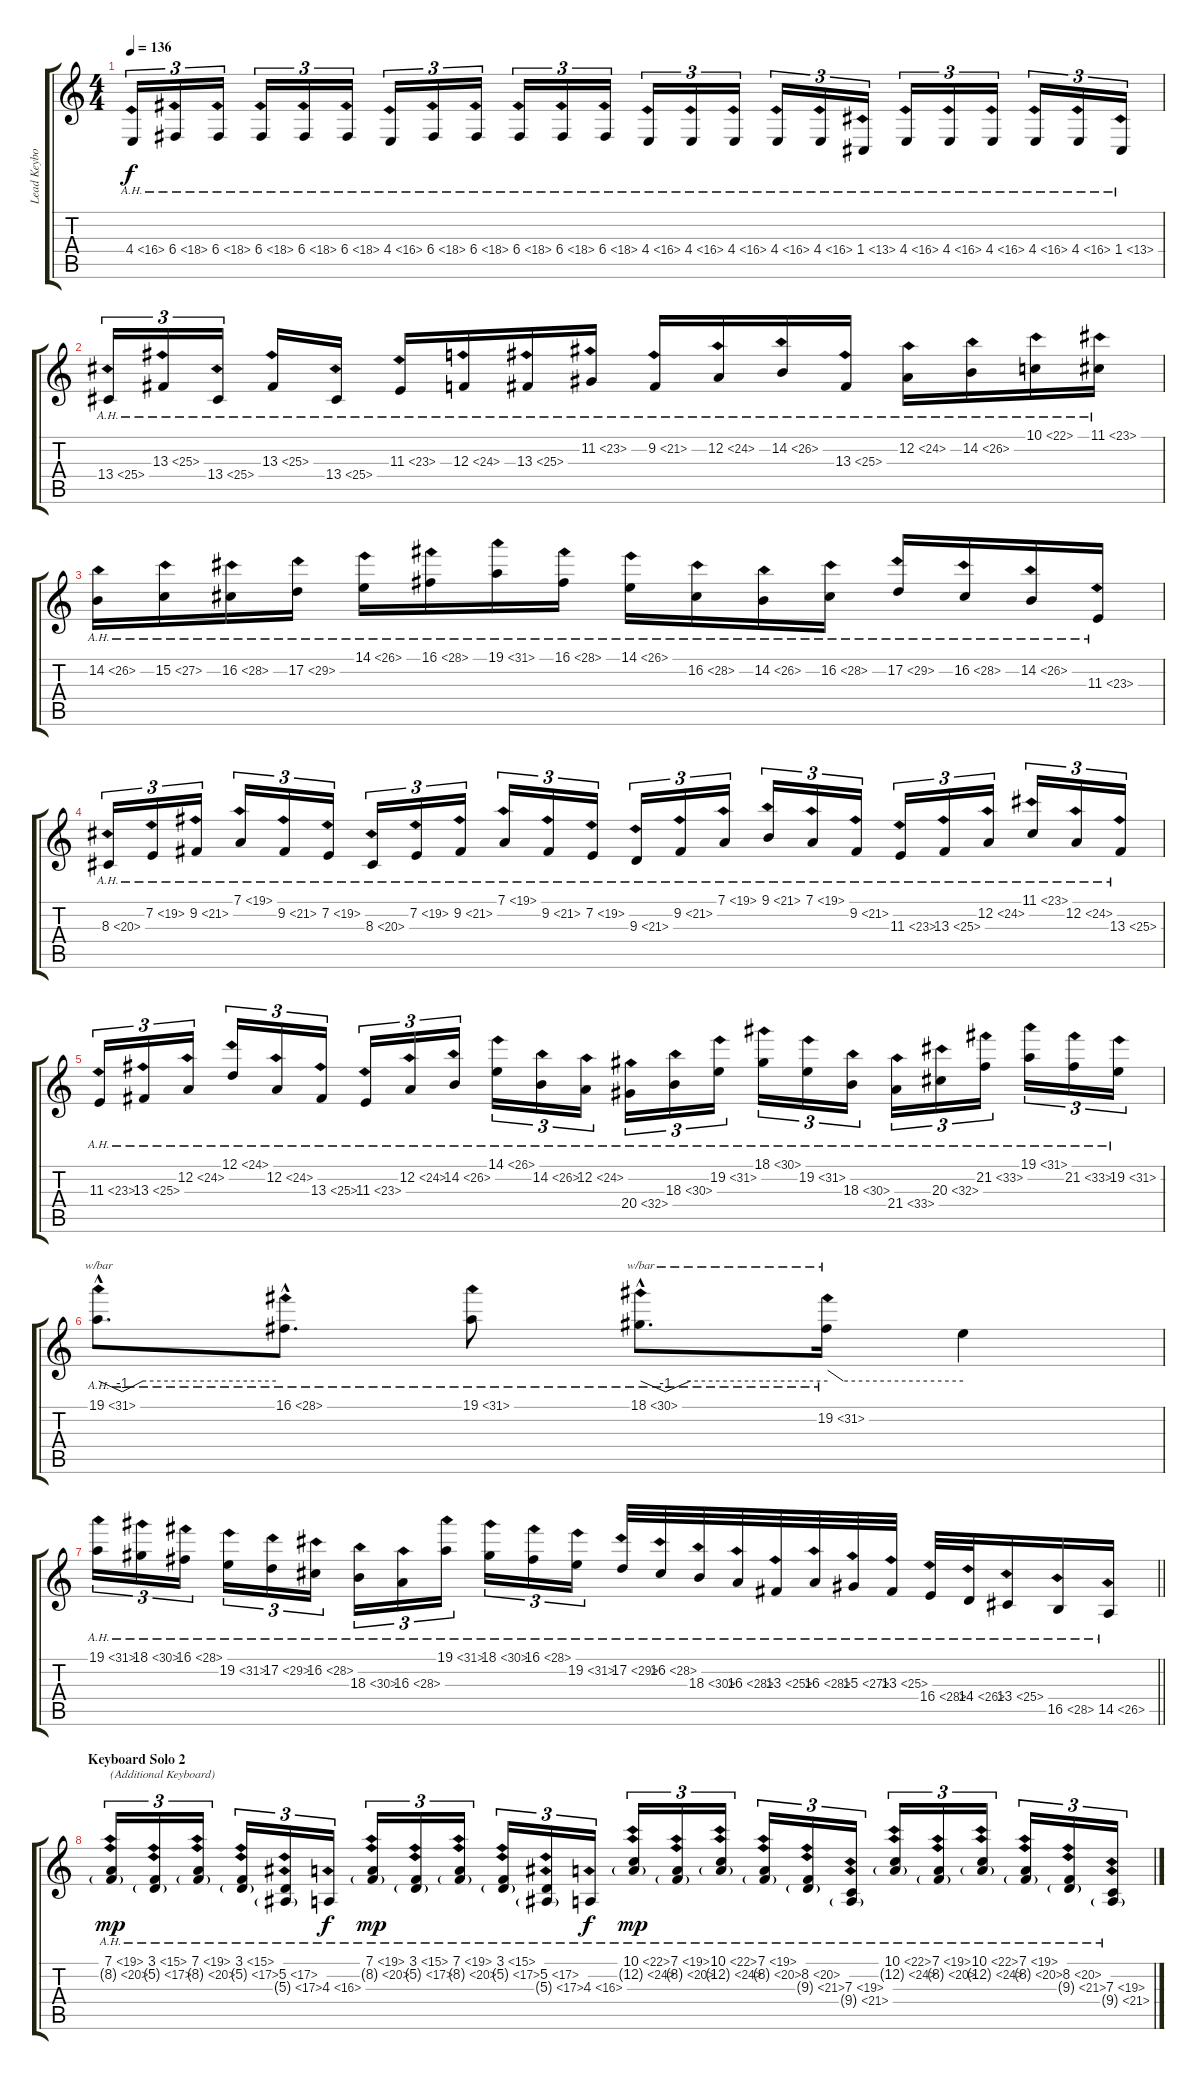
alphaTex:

\track ("Lead Keyboard" "Lead Keybo") {instrument lead2sawtooth}
\staff {score tabs}
\tuning (D4 A3 F3 C3 G2 D2) {hide}
\ts (4 4)
\tempo 136
\clef g2
\ks c
4.4{ah 12}.16{tu (3 2) dy f} 6.4{ah 12}.16{tu (3 2)} 6.4{ah 12}.16{tu (3 2)} 6.4{ah 12}.16{tu (3 2)} 6.4{ah 12}.16{tu (3 2)} 6.4{ah 12}.16{tu (3 2)} 4.4{ah 12}.16{tu (3 2)} 6.4{ah 12}.16{tu (3 2)} 6.4{ah 12}.16{tu (3 2)} 6.4{ah 12}.16{tu (3 2)} 6.4{ah 12}.16{tu (3 2)} 6.4{ah 12}.16{tu (3 2)} 4.4{ah 12}.16{tu (3 2)} 4.4{ah 12}.16{tu (3 2)} 4.4{ah 12}.16{tu (3 2)} 4.4{ah 12}.16{tu (3 2)} 4.4{ah 12}.16{tu (3 2)} 1.4{ah 12}.16{tu (3 2)} 4.4{ah 12}.16{tu (3 2)} 4.4{ah 12}.16{tu (3 2)} 4.4{ah 12}.16{tu (3 2)} 4.4{ah 12}.16{tu (3 2)} 4.4{ah 12}.16{tu (3 2)} 1.4{ah 12}.16{tu (3 2)} |
13.4{ah 12}.16{tu (3 2)} 13.3{ah 12}.16{tu (3 2)} 13.4{ah 12}.16{tu (3 2)} 13.3{ah 12}.16 13.4{ah 12}.16 11.3{ah 12}.16 12.3{ah 12}.16 13.3{ah 12}.16 11.2{ah 12}.16 9.2{ah 12}.16 12.2{ah 12}.16 14.2{ah 12}.16 13.3{ah 12}.16 12.2{ah 12}.16 14.2{ah 12}.16 10.1{ah 12}.16 11.1{ah 12}.16 |
14.2{ah 12}.16 15.2{ah 12}.16 16.2{ah 12}.16 17.2{ah 12}.16 14.1{ah 12}.16 16.1{ah 12}.16 19.1{ah 12}.16 16.1{ah 12}.16 14.1{ah 12}.16 16.2{ah 12}.16 14.2{ah 12}.16 16.2{ah 12}.16 17.2{ah 12}.16 16.2{ah 12}.16 14.2{ah 12}.16 11.3{ah 12}.16 |
8.3{ah 12}.16{tu (3 2)} 7.2{ah 12}.16{tu (3 2)} 9.2{ah 12}.16{tu (3 2)} 7.1{ah 12}.16{tu (3 2)} 9.2{ah 12}.16{tu (3 2)} 7.2{ah 12}.16{tu (3 2)} 8.3{ah 12}.16{tu (3 2)} 7.2{ah 12}.16{tu (3 2)} 9.2{ah 12}.16{tu (3 2)} 7.1{ah 12}.16{tu (3 2)} 9.2{ah 12}.16{tu (3 2)} 7.2{ah 12}.16{tu (3 2)} 9.3{ah 12}.16{tu (3 2)} 9.2{ah 12}.16{tu (3 2)} 7.1{ah 12}.16{tu (3 2)} 9.1{ah 12}.16{tu (3 2)} 7.1{ah 12}.16{tu (3 2)} 9.2{ah 12}.16{tu (3 2)} 11.3{ah 12}.16{tu (3 2)} 13.3{ah 12}.16{tu (3 2)} 12.2{ah 12}.16{tu (3 2)} 11.1{ah 12}.16{tu (3 2)} 12.2{ah 12}.16{tu (3 2)} 13.3{ah 12}.16{tu (3 2)} |
11.3{ah 12}.16{tu (3 2)} 13.3{ah 12}.16{tu (3 2)} 12.2{ah 12}.16{tu (3 2)} 12.1{ah 12}.16{tu (3 2)} 12.2{ah 12}.16{tu (3 2)} 13.3{ah 12}.16{tu (3 2)} 11.3{ah 12}.16{tu (3 2)} 12.2{ah 12}.16{tu (3 2)} 14.2{ah 12}.16{tu (3 2)} 14.1{ah 12}.16{tu (3 2)} 14.2{ah 12}.16{tu (3 2)} 12.2{ah 12}.16{tu (3 2)} 20.4{ah 12}.16{tu (3 2)} 18.3{ah 12}.16{tu (3 2)} 19.2{ah 12}.16{tu (3 2)} 18.1{ah 12}.16{tu (3 2)} 19.2{ah 12}.16{tu (3 2)} 18.3{ah 12}.16{tu (3 2)} 21.4{ah 12}.16{tu (3 2)} 20.3{ah 12}.16{tu (3 2)} 21.2{ah 12}.16{tu (3 2)} 19.1{ah 12}.16{tu (3 2)} 21.2{ah 12}.16{tu (3 2)} 19.2{ah 12}.16{tu (3 2)} |
19.1{ah 12 hac}.8{d tbe (custom default 0 0 8 -4 15 0 60 0)} 16.1{ah 12 hac}.8{d} 19.1{ah 12}.8 18.1{ah 12 hac}.8{d tbe (custom default 0 0 8 -4 16 0 60 0)} 19.2{ah 12}.16{tbe (custom default 0 4 7 0 60 0)} 19.2{t}.4 |
\barLineRight lightlight
19.1{ah 12}.16{tu (3 2)} 18.1{ah 12}.16{tu (3 2)} 16.1{ah 12}.16{tu (3 2)} 19.2{ah 12}.16{tu (3 2)} 17.2{ah 12}.16{tu (3 2)} 16.2{ah 12}.16{tu (3 2)} 18.3{ah 12}.16{tu (3 2)} 16.3{ah 12}.16{tu (3 2)} 19.1{ah 12}.16{tu (3 2)} 18.1{ah 12}.16{tu (3 2)} 16.1{ah 12}.16{tu (3 2)} 19.2{ah 12}.16{tu (3 2)} 17.2{ah 12}.32 16.2{ah 12}.32 18.3{ah 12}.32 16.3{ah 12}.32 13.3{ah 12}.32 16.3{ah 12}.32 15.3{ah 12}.32 13.3{ah 12}.32 16.4{ah 12}.32 14.4{ah 12}.32 13.4{ah 12}.16 16.5{ah 12}.16 14.5{ah 12}.16 |
\section ("" "Keyboard Solo 2")
(7.1{ah 12} 8.2{ah 12 g}).16{tu (3 2) txt "(Additional Keyboard)" dy mp} (3.1{ah 12} 5.2{ah 12 g}).16{tu (3 2)} (7.1{ah 12} 8.2{ah 12 g}).16{tu (3 2)} (3.1{ah 12} 5.2{ah 12 g}).16{tu (3 2)} (5.2{ah 12} 5.3{ah 12 g}).16{tu (3 2)} 4.3{ah 12}.16{tu (3 2) dy f} (7.1{ah 12} 8.2{ah 12 g}).16{tu (3 2) dy mp} (3.1{ah 12} 5.2{ah 12 g}).16{tu (3 2)} (7.1{ah 12} 8.2{ah 12 g}).16{tu (3 2)} (3.1{ah 12} 5.2{ah 12 g}).16{tu (3 2)} (5.2{ah 12} 5.3{ah 12 g}).16{tu (3 2)} 4.3{ah 12}.16{tu (3 2) dy f} (10.1{ah 12} 12.2{ah 12 g}).16{tu (3 2) dy mp} (7.1{ah 12} 8.2{ah 12 g}).16{tu (3 2)} (10.1{ah 12} 12.2{ah 12 g}).16{tu (3 2)} (7.1{ah 12} 8.2{ah 12 g}).16{tu (3 2)} (8.2{ah 12} 9.3{ah 12 g}).16{tu (3 2)} (7.3{ah 12} 9.4{ah 12 g}).16{tu (3 2)} (10.1{ah 12} 12.2{ah 12 g}).16{tu (3 2)} (7.1{ah 12} 8.2{ah 12 g}).16{tu (3 2)} (10.1{ah 12} 12.2{ah 12 g}).16{tu (3 2)} (7.1{ah 12} 8.2{ah 12 g}).16{tu (3 2)} (8.2{ah 12} 9.3{ah 12 g}).16{tu (3 2)} (7.3{ah 12} 9.4{ah 12 g}).16{tu (3 2)}
